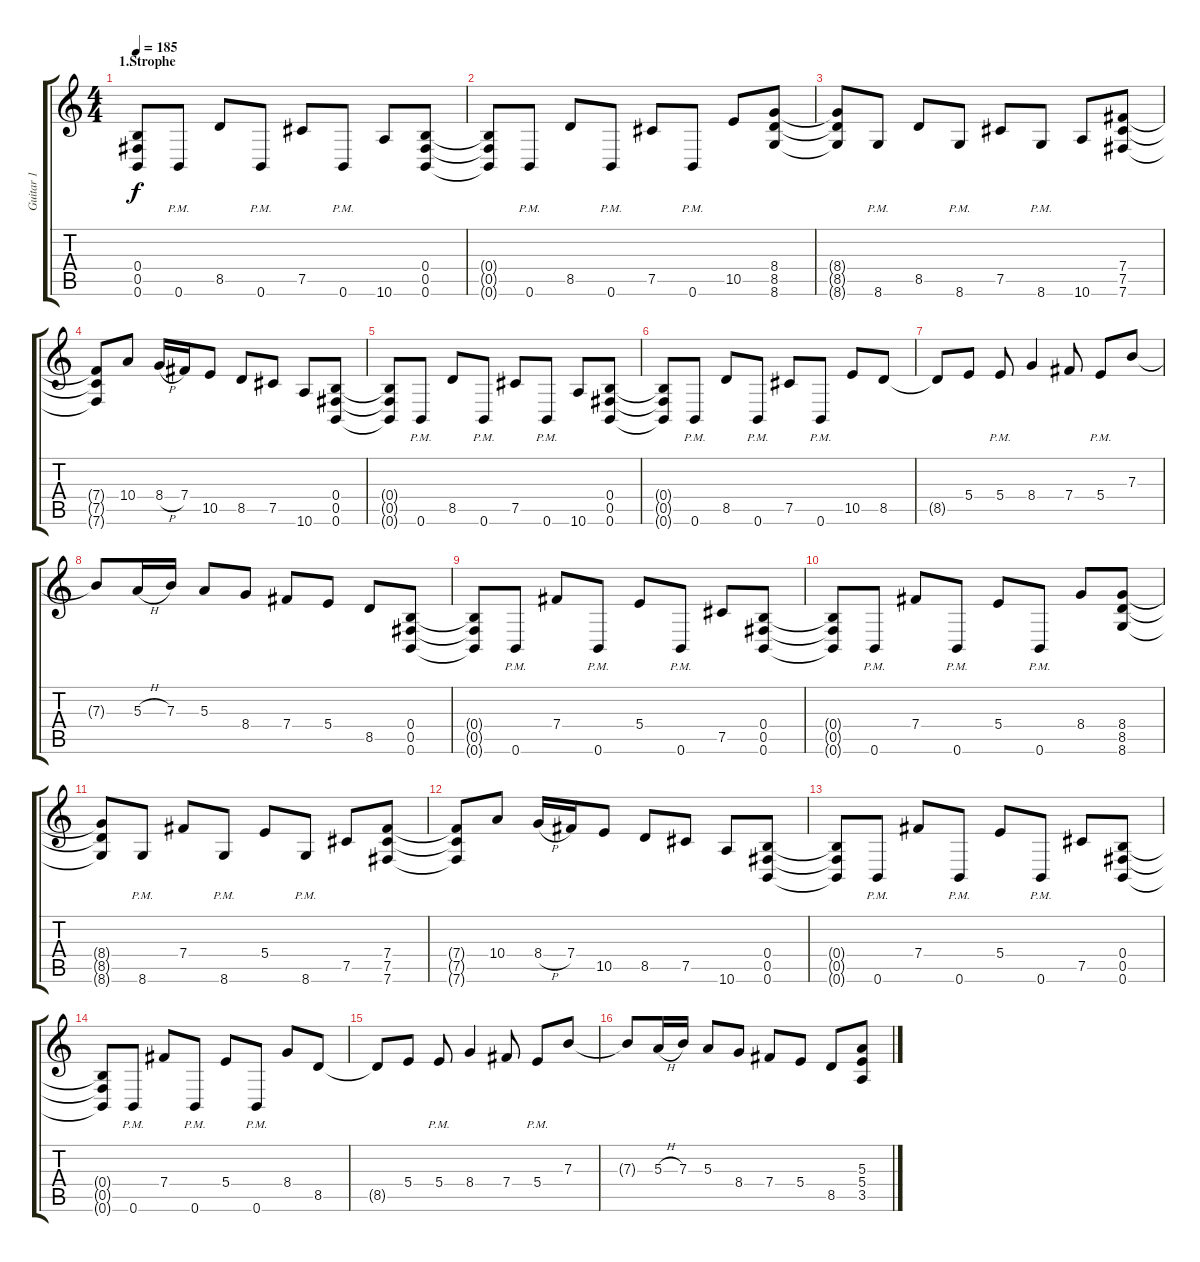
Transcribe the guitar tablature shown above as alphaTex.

\track ("Guitar 1" "Guitar 1") {instrument distortionguitar}
\staff {score tabs}
\tuning (Db4 Ab3 E3 B2 Gb2 B1) {hide}
\ts (4 4)
\section ("" "1.Strophe")
\tempo 185
\clef g2
\ks c
(0.4 0.5 0.6).8{dy f} 0.6{pm}.8 8.5.8 0.6{pm}.8 7.5.8 0.6{pm}.8 10.6.8 (0.4 0.5 0.6).8 |
(0.4{t} 0.5{t} 0.6{t}).8 0.6{pm}.8 8.5.8 0.6{pm}.8 7.5.8 0.6{pm}.8 10.5.8 (8.4 8.5 8.6).8 |
(8.4{t} 8.5{t} 8.6{t}).8 8.6{pm}.8 8.5.8 8.6{pm}.8 7.5.8 8.6{pm}.8 10.6.8 (7.4 7.5 7.6).8 |
(7.4{t} 7.5{t} 7.6{t}).8 10.4.8 8.4{h}.16 7.4.16 10.5.8 8.5.8 7.5.8 10.6.8 (0.4 0.5 0.6).8 |
(0.4{t} 0.5{t} 0.6{t}).8 0.6{pm}.8 8.5.8 0.6{pm}.8 7.5.8 0.6{pm}.8 10.6.8 (0.4 0.5 0.6).8 |
(0.4{t} 0.5{t} 0.6{t}).8 0.6{pm}.8 8.5.8 0.6{pm}.8 7.5.8 0.6{pm}.8 10.5.8 8.5.8 |
8.5{t}.8 5.4.8 5.4{pm}.8 8.4.4 7.4.8 5.4{pm}.8 7.3.8 |
7.3{t}.8 5.3{h}.16 7.3.16 5.3.8 8.4.8 7.4.8 5.4.8 8.5.8 (0.4 0.5 0.6).8 |
(0.4{t} 0.5{t} 0.6{t}).8 0.6{pm}.8 7.4.8 0.6{pm}.8 5.4.8 0.6{pm}.8 7.5.8 (0.4 0.5 0.6).8 |
(0.4{t} 0.5{t} 0.6{t}).8 0.6{pm}.8 7.4.8 0.6{pm}.8 5.4.8 0.6{pm}.8 8.4.8 (8.4 8.5 8.6).8 |
(8.4{t} 8.5{t} 8.6{t}).8 8.6{pm}.8 7.4.8 8.6{pm}.8 5.4.8 8.6{pm}.8 7.5.8 (7.4 7.5 7.6).8 |
(7.4{t} 7.5{t} 7.6{t}).8 10.4.8 8.4{h}.16 7.4.16 10.5.8 8.5.8 7.5.8 10.6.8 (0.4 0.5 0.6).8 |
(0.4{t} 0.5{t} 0.6{t}).8 0.6{pm}.8 7.4.8 0.6{pm}.8 5.4.8 0.6{pm}.8 7.5.8 (0.4 0.5 0.6).8 |
(0.4{t} 0.5{t} 0.6{t}).8 0.6{pm}.8 7.4.8 0.6{pm}.8 5.4.8 0.6{pm}.8 8.4.8 8.5.8 |
8.5{t}.8 5.4.8 5.4{pm}.8 8.4.4 7.4.8 5.4{pm}.8 7.3.8 |
7.3{t}.8 5.3{h}.16 7.3.16 5.3.8 8.4.8 7.4.8 5.4.8 8.5.8 (5.3 5.4 3.5).8
